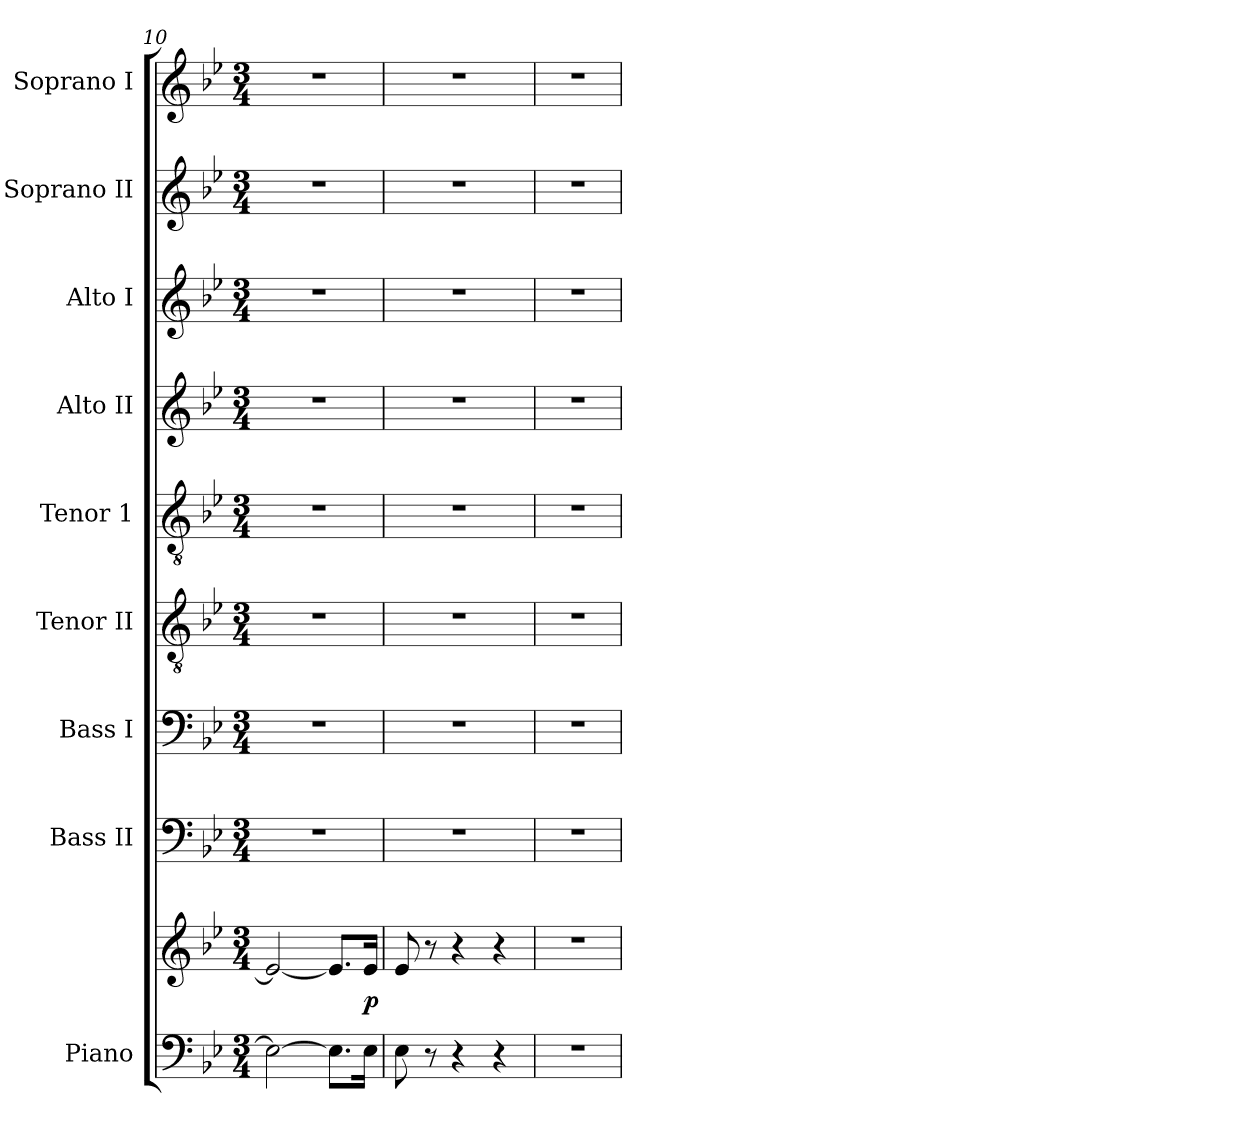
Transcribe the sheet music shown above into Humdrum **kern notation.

**kern	**kern	**dynam	**kern	**kern	**kern	**kern	**kern	**kern	**kern	**kern
*part9	*part9	*part9	*part8	*part7	*part6	*part5	*part4	*part3	*part2	*part1
*staff10	*staff9	*staff9/10	*staff8	*staff7	*staff6	*staff5	*staff4	*staff3	*staff2	*staff1
*I"Piano	*	*	*I"Bass II	*I"Bass I	*I"Tenor II	*I"Tenor 1	*I"Alto II	*I"Alto I	*I"Soprano II	*I"Soprano I
*I'Pno.	*	*	*I'B	*I'B	*I'T.	*I'T.	*I'A	*I'A	*I'S	*I'S
!!LO:LB:g=z
*clefF4	*clefG2	*	*clefF4	*clefF4	*clefGv2	*clefGv2	*clefG2	*clefG2	*clefG2	*clefG2
*	*	*	*	*	*ITrd7c12	*ITrd7c12	*	*	*	*
*k[b-e-]	*k[b-e-]	*	*k[b-e-]	*k[b-e-]	*k[b-e-]	*k[b-e-]	*k[b-e-]	*k[b-e-]	*k[b-e-]	*k[b-e-]
*g:	*g:	*	*g:	*g:	*g:	*g:	*g:	*g:	*g:	*g:
*M3/4	*M3/4	*	*M3/4	*M3/4	*M3/4	*M3/4	*M3/4	*M3/4	*M3/4	*M3/4
=10	=10	=10	=10	=10	=10	=10	=10	=10	=10	=10
!	!	!	!LO:N:vis=1	!LO:N:vis=1	!LO:N:vis=1	!LO:N:vis=1	!LO:N:vis=1	!LO:N:vis=1	!LO:N:vis=1	!LO:N:vis=1
2E-i\_	2e-i/_	.	2.r	2.r	2.r	2.r	2.r	2.r	2.r	2.r
8.E-i\L]	8.e-i/L]	.	.	.	.	.	.	.	.	.
16E-i\Jk	16e-i/Jk	p	.	.	.	.	.	.	.	.
=11	=11	=11	=11	=11	=11	=11	=11	=11	=11	=11
!	!	!	!LO:N:vis=1	!LO:N:vis=1	!LO:N:vis=1	!LO:N:vis=1	!LO:N:vis=1	!LO:N:vis=1	!LO:N:vis=1	!LO:N:vis=1
8E-i\	8e-i/	.	2.r	2.r	2.r	2.r	2.r	2.r	2.r	2.r
8r	8r	.	.	.	.	.	.	.	.	.
4r	4r	.	.	.	.	.	.	.	.	.
4r	4r	.	.	.	.	.	.	.	.	.
=12	=12	=12	=12	=12	=12	=12	=12	=12	=12	=12
!LO:N:vis=1	!LO:N:vis=1	!	!LO:N:vis=1	!LO:N:vis=1	!LO:N:vis=1	!LO:N:vis=1	!LO:N:vis=1	!LO:N:vis=1	!LO:N:vis=1	!LO:N:vis=1
2.r	2.r	.	2.r	2.r	2.r	2.r	2.r	2.r	2.r	2.r
=	=	=	=	=	=	=	=	=	=	=
*-	*-	*-	*-	*-	*-	*-	*-	*-	*-	*-
